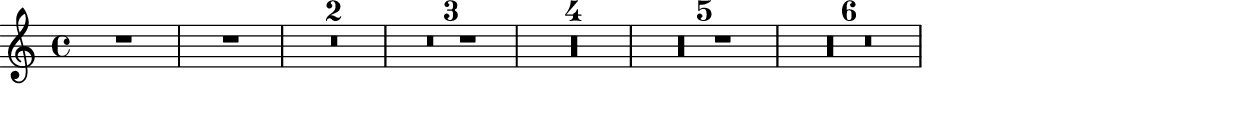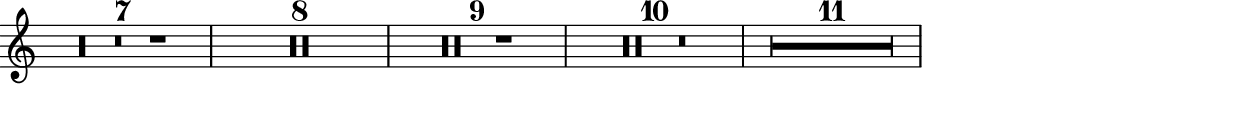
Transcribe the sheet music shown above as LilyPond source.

%% Generated by lilypond-book
%% Options: [exampleindent=10.16\mm,indent=0\mm,line-width=160\mm]
\include "lilypond-book-preamble.ly"


% ****************************************************************
% Start cut-&-pastable-section
% ****************************************************************

#(ly:set-option 'eps-box-padding 3.000000)



\paper {
  indent = 0\mm
  line-width = 160\mm
  % offset the left padding, also add 1mm as lilypond creates cropped
  % images with a little space on the right
  line-width = #(- line-width (* mm  3.000000) (* mm 1))
}

\layout {
  
}




% ****************************************************************
% ly snippet:
% ****************************************************************
\sourcefilename "/lilypond-2.24.3/input/regression/mm-rests2.ly"
\sourcefileline 0

\version "2.16.0"

\header{
  texidoc="
If @code{Score.skipBars} is set,
the signs for four, two, and one measure rest are combined to
produce the graphical representation of rests for up to 10 bars.
The number of bars will be written above the sign.
"
}

thenotes =  \relative cis' {
  \set Score.skipBars = ##t
  \time 4/4
  R1 |
  R1*1 |
  R1*2 |
  R1*3 |
  R1*4 |
  R1*5 |
  R1*6 |
  R1*7 |
  R1*8 |
  R1*9 |
  R1*10 |
  R1*11 | 
}

<< \context Staff \thenotes

 >>





% ****************************************************************
% end ly snippet
% ****************************************************************
